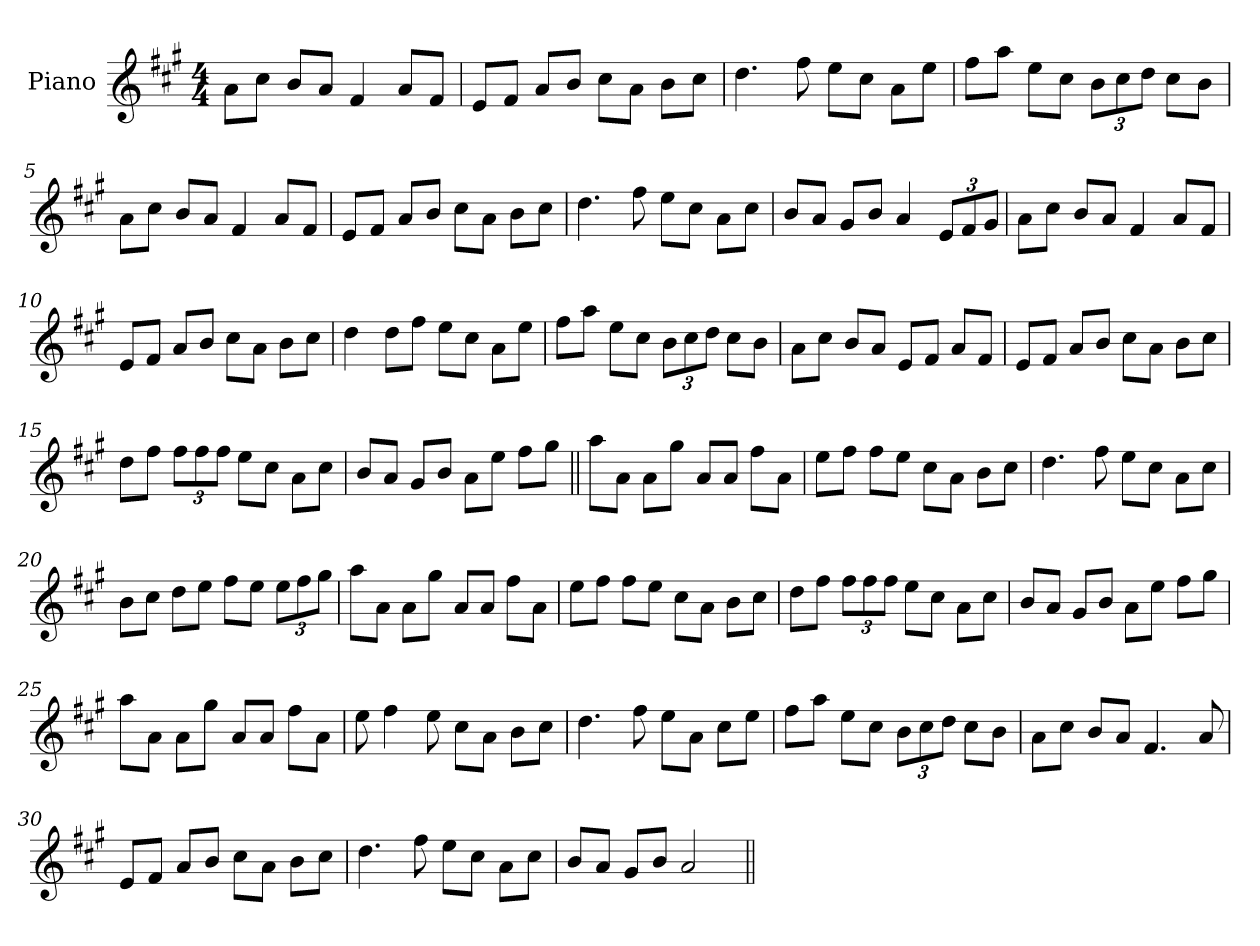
**kern
*part1
*staff1
*I"Piano
*I'Pno
*clefG2
*k[f#c#g#]
*A:
*M4/4
=1
8a\L
8cc#\J
8b/L
8a/J
4f#/
8a/L
8f#/J
=2
8e/L
8f#/J
8a/L
8b/J
8cc#\L
8a\J
8b\L
8cc#\J
=3
4.dd\
8ff#\
8ee\L
8cc#\J
8a\L
8ee\J
=4
8ff#\L
8aa\J
8ee\L
8cc#\J
12b\L
12cc#\
12dd\J
8cc#\L
8b\J
!!LO:LB:g=z
=5
8a\L
8cc#\J
8b/L
8a/J
4f#/
8a/L
8f#/J
=6
8e/L
8f#/J
8a/L
8b/J
8cc#\L
8a\J
8b\L
8cc#\J
=7
4.dd\
8ff#\
8ee\L
8cc#\J
8a\L
8cc#\J
=8
8b/L
8a/J
8g#/L
8b/J
4a/
12e/L
12f#/
12g#/J
!!LO:LB:g=z
=9
8a\L
8cc#\J
8b/L
8a/J
4f#/
8a/L
8f#/J
=10
8e/L
8f#/J
8a/L
8b/J
8cc#\L
8a\J
8b\L
8cc#\J
=11
4dd\
8dd\L
8ff#\J
8ee\L
8cc#\J
8a\L
8ee\J
=12
8ff#\L
8aa\J
8ee\L
8cc#\J
12b\L
12cc#\
12dd\J
8cc#\L
8b\J
!!LO:LB:g=z
=13
8a\L
8cc#\J
8b/L
8a/J
8e/L
8f#/J
8a/L
8f#/J
=14
8e/L
8f#/J
8a/L
8b/J
8cc#\L
8a\J
8b\L
8cc#\J
=15
8dd\L
8ff#\J
12ff#\L
12ff#\
12ff#\J
8ee\L
8cc#\J
8a\L
8cc#\J
=16
8b/L
8a/J
8g#/L
8b/J
8a\L
8ee\J
8ff#\L
8gg#\J
!!LO:LB:g=z
=17||
8aa\L
8a\J
8a\L
8gg#\J
8a/L
8a/J
8ff#\L
8a\J
=18
8ee\L
8ff#\J
8ff#\L
8ee\J
8cc#\L
8a\J
8b\L
8cc#\J
=19
4.dd\
8ff#\
8ee\L
8cc#\J
8a\L
8cc#\J
=20
8b\L
8cc#\J
8dd\L
8ee\J
8ff#\L
8ee\J
12ee\L
12ff#\
12gg#\J
!!LO:LB:g=z
=21
8aa\L
8a\J
8a\L
8gg#\J
8a/L
8a/J
8ff#\L
8a\J
=22
8ee\L
8ff#\J
8ff#\L
8ee\J
8cc#\L
8a\J
8b\L
8cc#\J
=23
8dd\L
8ff#\J
12ff#\L
12ff#\
12ff#\J
8ee\L
8cc#\J
8a\L
8cc#\J
=24
8b/L
8a/J
8g#/L
8b/J
8a\L
8ee\J
8ff#\L
8gg#\J
!!LO:LB:g=z
=25
8aa\L
8a\J
8a\L
8gg#\J
8a/L
8a/J
8ff#\L
8a\J
=26
8ee\
4ff#\
8ee\
8cc#\L
8a\J
8b\L
8cc#\J
=27
4.dd\
8ff#\
8ee\L
8a\J
8cc#\L
8ee\J
=28
8ff#\L
8aa\J
8ee\L
8cc#\J
12b\L
12cc#\
12dd\J
8cc#\L
8b\J
!!LO:LB:g=z
=29
8a\L
8cc#\J
8b/L
8a/J
4.f#/
8a/
=30
8e/L
8f#/J
8a/L
8b/J
8cc#\L
8a\J
8b\L
8cc#\J
=31
4.dd\
8ff#\
8ee\L
8cc#\J
8a\L
8cc#\J
=32
8b/L
8a/J
8g#/L
8b/J
2a/
=||
*-
